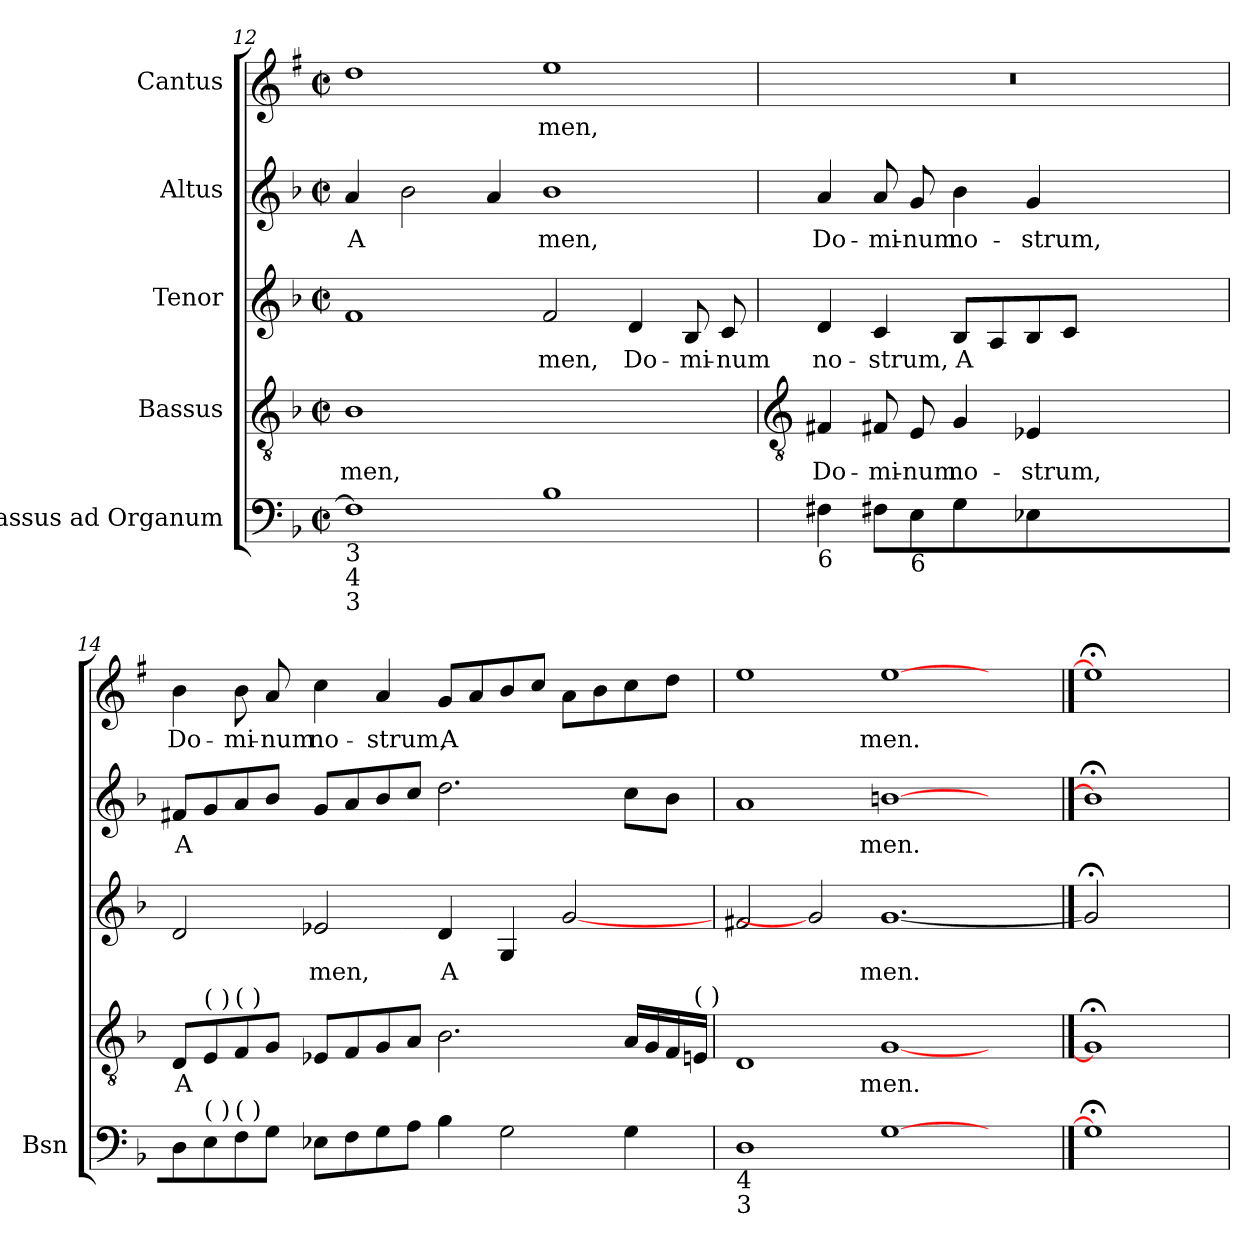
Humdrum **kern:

**kern	**kern	**text	**kern	**text	**kern	**text	**kern	**text
*part5	*part4	*part4	*part3	*part3	*part2	*part2	*part1	*part1
*staff5	*staff4	*staff4	*staff3	*staff3	*staff2	*staff2	*staff1	*staff1
*I"Bassus ad Organum	*I"Bassus	*	*I"Tenor	*	*I"Altus	*	*I"Cantus	*
*I'Bsn	*	*	*	*	*	*	*	*
*clefF4	*clefGv2	*	*clefG2	*	*clefG2	*	*clefG2	*
*	*	*	*	*	*	*	*ITrd1c2	*
*k[b-]	*k[b-]	*	*k[b-]	*	*k[b-]	*	*k[b-]	*
*F:	*F:	*	*F:	*	*F:	*	*F:	*
*M4/2	*M4/2	*	*M4/2	*	*M4/2	*	*M4/2	*
*met(c|)	*met(c|)	*	*met(c|)	*	*met(c|)	*	*met(c|)	*
=12	=12	=12	=12	=12	=12	=12	=12	=12
!LO:TX:b:t=3	!	!	!	!	!	!	!	!
!LO:TX:b:t=4	!	!	!	!	!	!	!	!
!LO:TX:b:t=3	!	!	!	!	!	!	!	!
!	!	!LO:LY:b	!	!	!	!LO:LY:b	!	!
1F]	1B-	men,	1f	.	4a	A	1cc	.
.	.	.	.	.	2b-	.	.	.
.	.	.	.	.	4a	.	.	.
!	!	!	!	!LO:LY:b	!	!LO:LY:b	!	!LO:LY:b
1B-	1ryy	.	2f	men,	1b-	men,	1dd	men,
!	!	!	!	!LO:LY:b	!	!	!	!
.	.	.	4d	Do-	.	.	.	.
!	!	!	!	!LO:LY:b	!	!	!	!
.	.	.	8B-	-mi-	.	.	.	.
!	!	!	!	!LO:LY:b	!	!	!	!
.	.	.	8c	-num	.	.	.	.
!!LO:LB:g=z
=13	=13	=13	=13	=13	=13	=13	=13	=13
*	*clefGv2	*	*	*	*	*	*	*
!LO:TX:b:t=6	!	!	!	!	!	!	!	!
!	!	!LO:LY:b	!	!LO:LY:b	!	!LO:LY:b	!	!
4F#X	4F#X	Do-	4d	no-	4a	Do-	0r	.
!	!	!LO:LY:b	!	!LO:LY:b	!	!LO:LY:b	!	!
8F#XL	8F#X	-mi-	4c	-strum,	8a	-mi-	.	.
!LO:TX:b:t=6	!	!	!	!	!	!	!	!
!	!	!LO:LY:b	!	!	!	!LO:LY:b	!	!
8E	8E	-num	.	.	8g	-num	.	.
!	!	!LO:LY:b	!	!LO:LY:b	!	!LO:LY:b	!	!
4G	4G	no-	8B-L	A	4b-	no-	.	.
.	.	.	8A	.	.	.	.	.
!	!	!LO:LY:b	!	!	!	!LO:LY:b	!	!
4E-X	4E-X	-strum,	8B-	.	4g	-strum,	.	.
.	.	.	8cJ	.	.	.	.	.
1ryy	1ryy	.	1ryy	.	1ryy	.	.	.
=14	=14	=14	=14	=14	=14	=14	=14	=14
!	!	!LO:LY:b	!	!	!	!LO:LY:b	!	!LO:LY:b
8D	8DL	A	2d	.	8f#XL	A	4a	Do-
!	!LO:TX:a:t=(  )	!	!	!	!	!	!	!
!LO:TX:a:t=(  )	!	!	!	!	!	!	!	!
8E	8E	.	.	.	8g	.	.	.
!	!LO:TX:a:t=(  )	!	!	!	!	!	!	!
!LO:TX:a:t=(  )	!	!	!	!	!	!	!	!
!	!	!	!	!	!	!	!	!LO:LY:b
8F	8F	.	.	.	8a	.	8a	-mi-
!	!	!	!	!	!	!	!	!LO:LY:b
8GJ	8GJ	.	.	.	8b-J	.	8g	-num
!	!	!	!	!LO:LY:b	!	!	!	!LO:LY:b
8E-XL	8E-XL	.	2e-X	men,	8gL	.	4b-	no-
8F	8F	.	.	.	8a	.	.	.
!	!	!	!	!	!	!	!	!LO:LY:b
8G	8G	.	.	.	8b-	.	4g	-strum,
8AJ	8AJ	.	.	.	8ccJ	.	.	.
!	!	!	!	!LO:LY:b	!	!	!	!LO:LY:b
4B-	2.B-	.	4d	A	2.dd	.	8fL	A
.	.	.	.	.	.	.	8g	.
2G	.	.	4G	.	.	.	8a	.
.	.	.	.	.	.	.	8b-J	.
.	.	.	[2g	.	.	.	8gL	.
.	.	.	.	.	.	.	8a	.
4G	16ALL	.	.	.	8ccL	.	8b-	.
.	16G	.	.	.	.	.	.	.
.	16F	.	.	.	8b-J	.	8ccJ	.
!	!LO:TX:a:t=(  )	!	!	!	!	!	!	!
.	16EJJ	.	.	.	.	.	.	.
=15	=15	=15	=15	=15	=15	=15	=15	=15
!LO:TX:b:t=4	!	!	!	!	!	!	!	!
!LO:TX:b:t=3	!	!	!	!	!	!	!	!
1D	1D	.	2f#X	.	1a	.	1dd	.
.	.	.	2g]	.	.	.	.	.
!	!	!LO:LY:b	!	!LO:LY:b	!	!LO:LY:b	!	!LO:LY:b
[1G	[1G	men.	[1.g	men.	[1bn	men.	[1dd	men.
2ryy	2ryy	.	.	.	2ryy	.	2ryy	.
==16	==16	==16	==16	==16	==16	==16	==16	==16
1G;<]	1G;<]	.	2g;<]	.	1b;<]	.	1dd;<]	.
.	.	.	2ryy	.	.	.	.	.
=	=	=	=	=	=	=	=	=
*-	*-	*-	*-	*-	*-	*-	*-	*-
